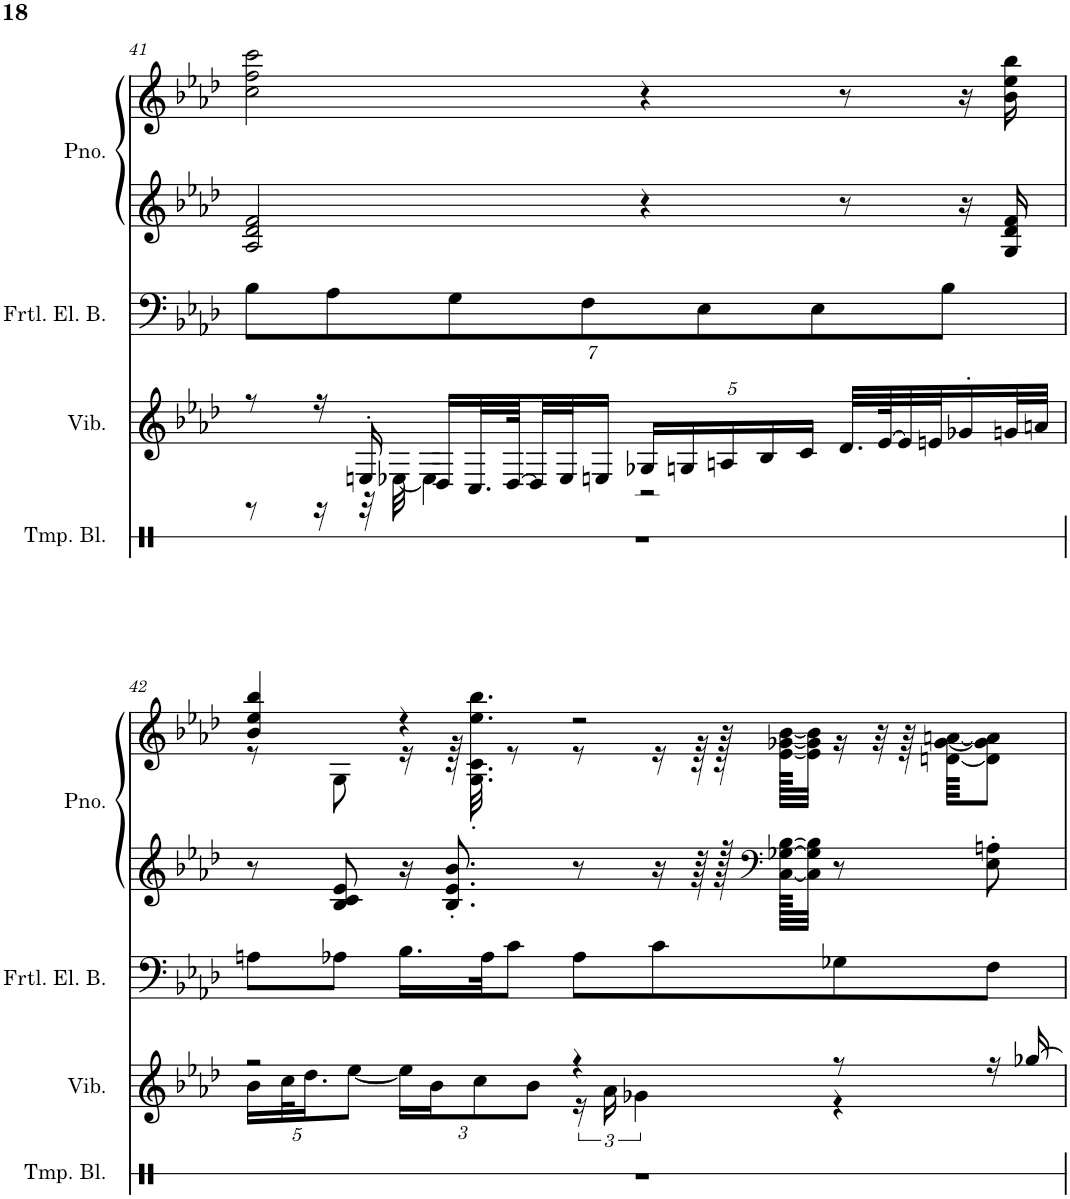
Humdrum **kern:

**kern	**kern	**kern	**kern	**kern
*part4	*part3	*part2	*part1	*part1
*staff5	*staff4	*staff3	*staff2	*staff1
*I"Temple Blocks	*I"Vibraphone	*I"Fretless Electric Bass	*I"Piano, Donna Lee	*
*I'Tmp. Bl.	*I'Vib.	*I'Frtl. El. B.	*I'Pno.	*
!!LO:PB:g=z
*clefX	*clefG2	*clefF4	*clefG2	*clefG2
*	*	*Trd7c12	*	*
*k[]	*k[b-e-a-d-]	*k[b-e-a-d-]	*k[b-e-a-d-]	*k[b-e-a-d-]
*M4/4	*M4/4	*M4/4	*M4/4	*M4/4
=41	=41	=41	=41	=41
*	*^	*	*	*
*	*	*	*Xbrackettup	*	*
1r	8r	8r	7B-\L	2A-/ 2d-/ 2f/	2cc\ 2ff\ 2ccc\
.	16r	16r	.	.	.
.	.	.	7A-\	.	.
.	16En'/	32r	.	.	.
.	.	[32E-X\	.	.	.
.	16D-/LL	4E-\]	.	.	.
.	.	.	7G\	.	.
.	32.C/L	.	.	.	.
.	[64D-/K	.	.	.	.
.	32D-/]	.	.	.	.
.	32E-/J	.	.	.	.
.	.	.	7F\	.	.
.	16En/JJ	.	.	.	.
*	*Xbrackettup	*	*	*	*
.	20G-X/LL	2r	.	4r	4r
.	20Gn/	.	.	.	.
.	.	.	7E-\	.	.
.	20An/	.	.	.	.
.	20B-/	.	.	.	.
.	20c/JJ	.	.	.	.
.	.	.	7E-\	.	.
.	32.d-/LLL	.	.	8r	8r
.	[64e-/K	.	.	.	.
.	32e-/]	.	.	.	.
.	32en/J	.	.	.	.
.	.	.	7B-\J	.	.
.	16g-X'/	.	.	16r	16r
.	32gn/L	.	.	16G/ 16d-/ 16f/	16b-\ 16ee-\ 16bb-\
.	32an/JJJ	.	.	.	.
!!LO:LB:g=z
=42	=42	=42	=42	=42	=42
*	*	*	*	*	*^
1r	2r	20b-\LL	8An\L	8r	4b-/ 4ee-/ 4bb-/	8r
.	.	40cc\K	.	.	.	.
.	.	20.dd-\J	.	.	.	.
.	.	.	8A-X\J	8B-/ 8c/ 8e-/	.	8G\
.	.	[10ee-\J	.	.	.	.
.	.	24ee-\LL]	16.B-\LL	16r	4r	16r
.	.	24b-\J	.	.	.	.
.	.	.	.	8.B-/' 8.e-/' 8.b-/'	.	64r
.	.	.	.	.	.	32.G\' 32.c\' 32.ee-\' 32.bb-\'
.	.	12cc\	.	.	.	.
.	.	.	32A-\JK	.	.	.
.	.	.	8c\J	.	.	8r
.	.	12b-\J	.	.	.	.
*	*	*brackettup	*	*	*	*
.	4r	24r	8A-\L	8r	2r	8r
.	.	24a-\	.	.	.	.
.	.	6g-X\	.	.	.	.
.	.	.	8c\	16r	.	16r
.	.	.	.	64r	.	64r
.	.	.	.	128r	.	128r
*	*	*	*	*clefF4	*	*
.	.	.	.	[128C\ [128G-X\ [128B-\KKLLL	.	[128e-\ [128g-X\ [128b-\KKLLL
.	.	.	.	32C\] 32G-\] 32B-\]JJJ	.	32e-\] 32g-\] 32b-\]JJJ
.	8r	4r	8G-X\	8r	.	16r
.	.	.	.	.	.	32r
.	.	.	.	.	.	64r
.	.	.	.	.	.	[64dn\ [64g-\ [64an\KKKL
.	16r	.	8F\J	8E-\' 8An\'	.	8d\] 8g-\] 8a\]J
.	[16gg-X/	.	.	.	.	.
*	*v	*v	*	*	*v	*v
=	=	=	=	=
*-	*-	*-	*-	*-
